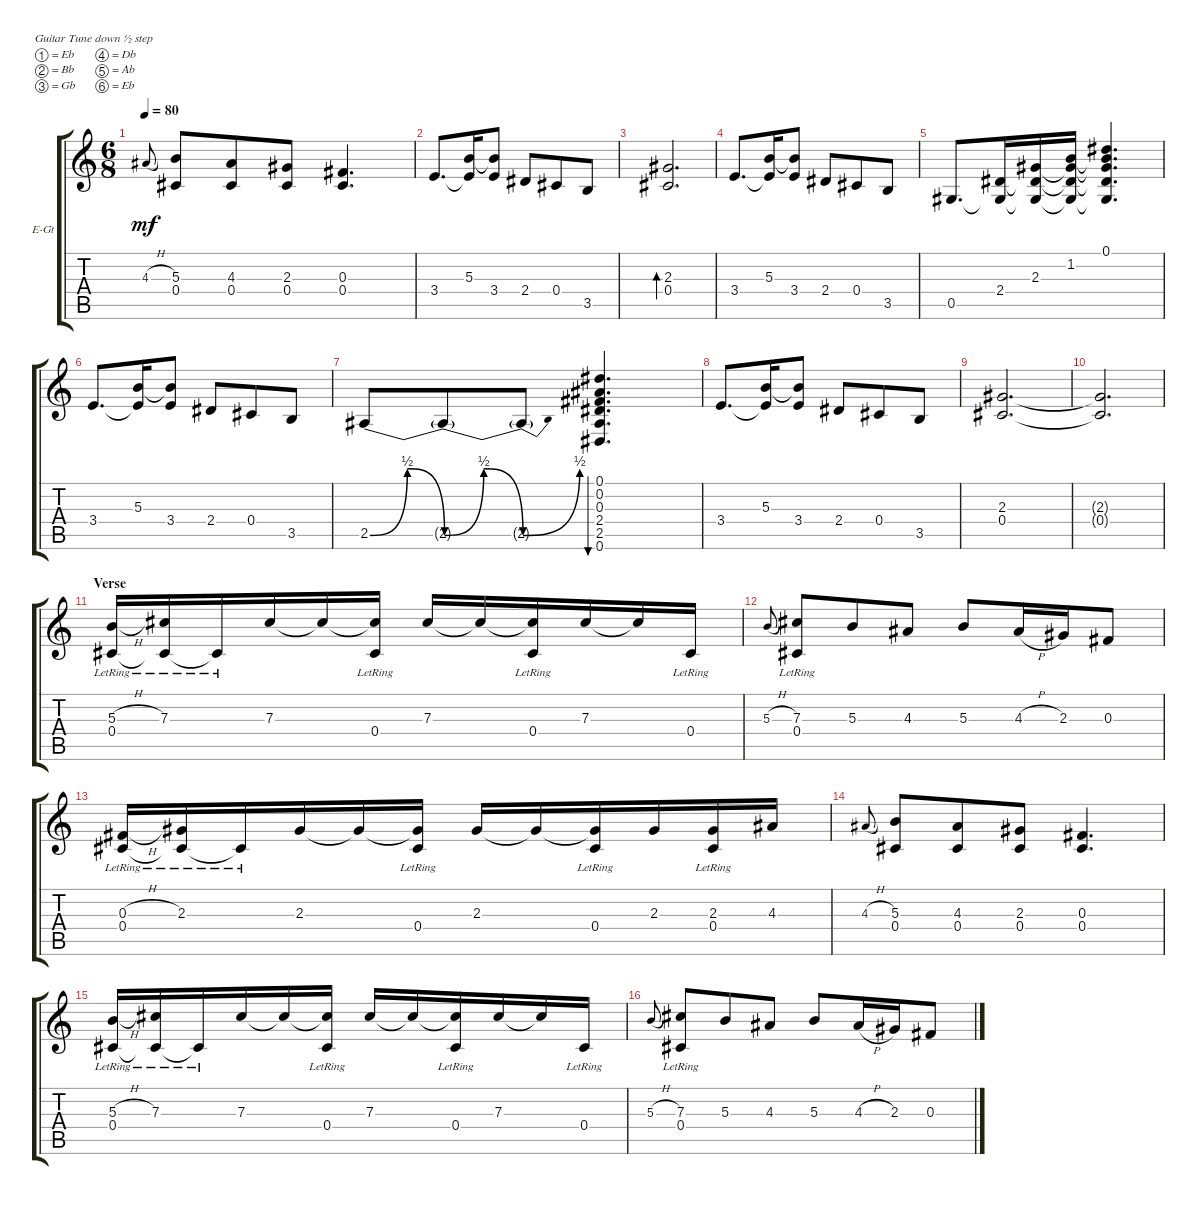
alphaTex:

\bracketExtendMode groupsimilarinstruments
\firstSystemTrackNameOrientation horizontal
\otherSystemsTrackNameOrientation horizontal
\track ("Electric Guitar 1" "E-Gt") {instrument distortionguitar}
\staff {score tabs}
\tuning (Eb4 Bb3 Gb3 Db3 Ab2 Eb2)
\ts (6 8)
\tempo 80
\clef g2
\ks c
4.3{h}.8{gr onbeat dy mf} (5.3 0.4).8 (4.3 0.4).8 (2.3 0.4).8 (0.3 0.4).4{d} |
3.4.8{d} (5.3 3.4{t}).16 (3.4 5.3{t}).8 2.4.8 0.4.8 3.5.8 |
(0.4 2.3).2{d bd 119} |
3.4.8{d} (5.3 3.4{t}).16 (3.4 5.3{t}).8 2.4.8 0.4.8 3.5.8 |
0.5.8{d} (2.4 0.5{t}).16 (2.3 0.5{t} 2.4{t}).16 (1.2 0.5{t} 2.4{t} 2.3{t}).16 (0.1 0.5{t} 2.4{t} 2.3{t} 1.2{t}).4{d} |
3.4.8{d} (5.3 3.4{t}).16 (3.4 5.3{t}).8 2.4.8 0.4.8 3.5.8 |
2.5{be (bendrelease 0 0 12 2 20.4 2 53.4 0)}.8 2.5{be (bendrelease 0 0 11.4 2 27.599999999999998 2 57 0) t}.8 2.5{be (bend 0 0 15.6 2) t}.8 (0.6 0.1 0.2 0.3 2.4 2.5).4{d bu 117} |
3.4.8{d} (5.3 3.4{t}).16 (3.4 5.3{t}).8 2.4.8 0.4.8 3.5.8 |
(0.4 2.3).2{d} |
(2.3{t} 0.4{t}).2{d} |
\section ("" "Verse")
(0.4{lr} 5.3{h}).16 (7.3 0.4{lr t}).16 0.4{lr t}.16 7.3.16 7.3{t}.16 (7.3{t} 0.4{lr}).16 7.3.16 7.3{t}.16 (7.3{t} 0.4{lr}).16 7.3.16 7.3{t}.16 0.4{lr}.16 |
5.3{h}.8{gr onbeat} (7.3 0.4{lr}).8 5.3.8 4.3.8 5.3.8 4.3{h}.16 2.3.16 0.3.8 |
(0.4{lr} 0.3{h}).16 (2.3 0.4{lr t}).16 0.4{lr t}.16 2.3.16 2.3{t}.16 (2.3{t} 0.4{lr}).16 2.3.16 2.3{t}.16 (2.3{t} 0.4{lr}).16 2.3.16 (2.3 0.4{lr}).16 4.3.16 |
4.3{h}.8{gr onbeat} (5.3 0.4).8 (4.3 0.4).8 (2.3 0.4).8 (0.3 0.4).4{d} |
(0.4{lr} 5.3{h}).16 (7.3 0.4{lr t}).16 0.4{lr t}.16 7.3.16 7.3{t}.16 (7.3{t} 0.4{lr}).16 7.3.16 7.3{t}.16 (7.3{t} 0.4{lr}).16 7.3.16 7.3{t}.16 0.4{lr}.16 |
5.3{h}.8{gr onbeat} (7.3 0.4{lr}).8 5.3.8 4.3.8 5.3.8 4.3{h}.16 2.3.16 0.3.8
